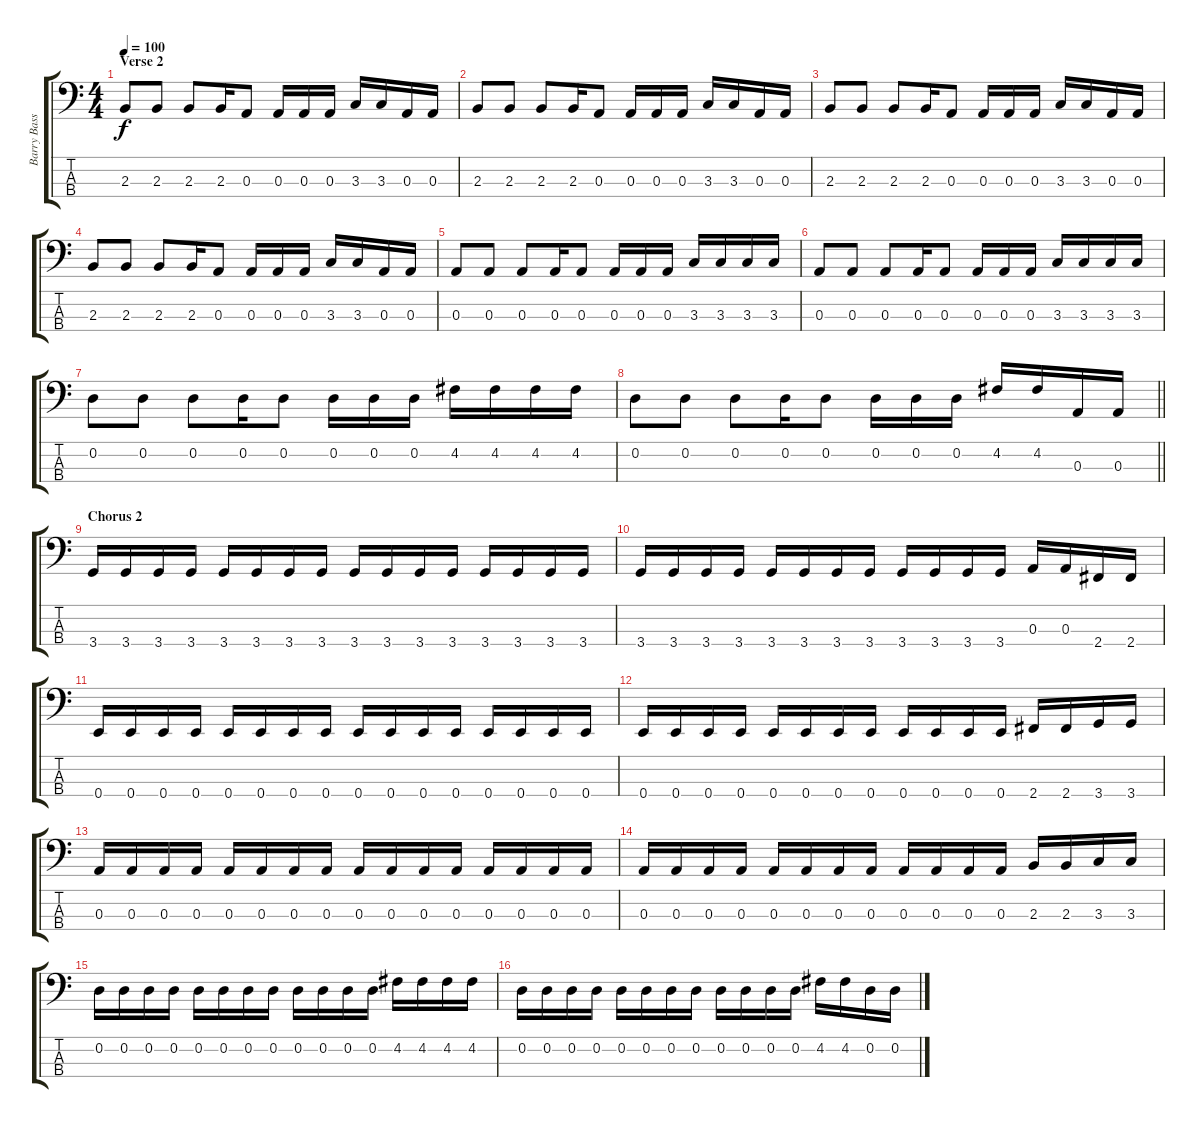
\track ("Barry Bass" "Barry Bass") {instrument electricbasspick}
\staff {score tabs}
\tuning (G2 D2 A1 E1) {hide}
\ts (4 4)
\section ("" "Verse 2")
\tempo 100
\clef f4
\ks c
2.3.8{dy f} 2.3.8 2.3.8 2.3.16 0.3.8 0.3.16 0.3.16 0.3.16 3.3.16 3.3.16 0.3.16 0.3.16 |
2.3.8 2.3.8 2.3.8 2.3.16 0.3.8 0.3.16 0.3.16 0.3.16 3.3.16 3.3.16 0.3.16 0.3.16 |
2.3.8 2.3.8 2.3.8 2.3.16 0.3.8 0.3.16 0.3.16 0.3.16 3.3.16 3.3.16 0.3.16 0.3.16 |
2.3.8 2.3.8 2.3.8 2.3.16 0.3.8 0.3.16 0.3.16 0.3.16 3.3.16 3.3.16 0.3.16 0.3.16 |
0.3.8 0.3.8 0.3.8 0.3.16 0.3.8 0.3.16 0.3.16 0.3.16 3.3.16 3.3.16 3.3.16 3.3.16 |
0.3.8 0.3.8 0.3.8 0.3.16 0.3.8 0.3.16 0.3.16 0.3.16 3.3.16 3.3.16 3.3.16 3.3.16 |
0.2.8 0.2.8 0.2.8 0.2.16 0.2.8 0.2.16 0.2.16 0.2.16 4.2.16 4.2.16 4.2.16 4.2.16 |
\barLineRight lightlight
0.2.8 0.2.8 0.2.8 0.2.16 0.2.8 0.2.16 0.2.16 0.2.16 4.2.16 4.2.16 0.3.16 0.3.16 |
\section ("" "Chorus 2")
3.4.16 3.4.16 3.4.16 3.4.16 3.4.16 3.4.16 3.4.16 3.4.16 3.4.16 3.4.16 3.4.16 3.4.16 3.4.16 3.4.16 3.4.16 3.4.16 |
3.4.16 3.4.16 3.4.16 3.4.16 3.4.16 3.4.16 3.4.16 3.4.16 3.4.16 3.4.16 3.4.16 3.4.16 0.3.16 0.3.16 2.4.16 2.4.16 |
0.4.16 0.4.16 0.4.16 0.4.16 0.4.16 0.4.16 0.4.16 0.4.16 0.4.16 0.4.16 0.4.16 0.4.16 0.4.16 0.4.16 0.4.16 0.4.16 |
0.4.16 0.4.16 0.4.16 0.4.16 0.4.16 0.4.16 0.4.16 0.4.16 0.4.16 0.4.16 0.4.16 0.4.16 2.4.16 2.4.16 3.4.16 3.4.16 |
0.3.16 0.3.16 0.3.16 0.3.16 0.3.16 0.3.16 0.3.16 0.3.16 0.3.16 0.3.16 0.3.16 0.3.16 0.3.16 0.3.16 0.3.16 0.3.16 |
0.3.16 0.3.16 0.3.16 0.3.16 0.3.16 0.3.16 0.3.16 0.3.16 0.3.16 0.3.16 0.3.16 0.3.16 2.3.16 2.3.16 3.3.16 3.3.16 |
0.2.16 0.2.16 0.2.16 0.2.16 0.2.16 0.2.16 0.2.16 0.2.16 0.2.16 0.2.16 0.2.16 0.2.16 4.2.16 4.2.16 4.2.16 4.2.16 |
0.2.16 0.2.16 0.2.16 0.2.16 0.2.16 0.2.16 0.2.16 0.2.16 0.2.16 0.2.16 0.2.16 0.2.16 4.2.16 4.2.16 0.2.16 0.2.16
